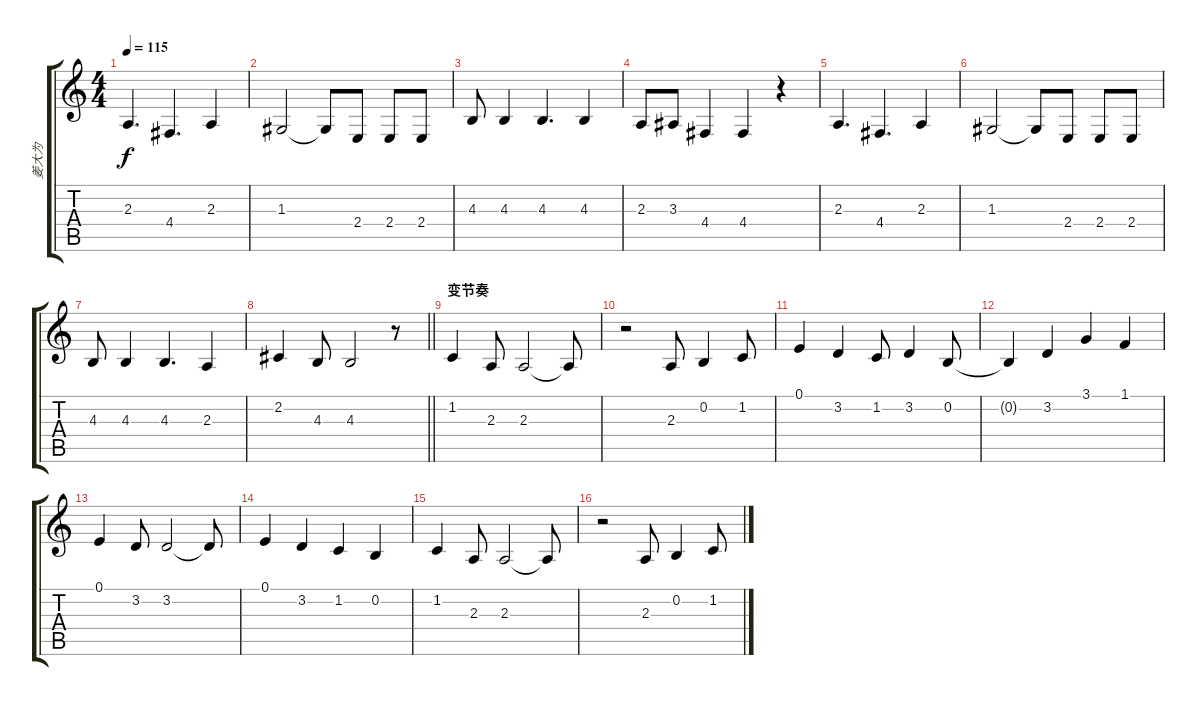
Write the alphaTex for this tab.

\track ("姜大为" "姜大为") {instrument choiraahs}
\staff {score tabs}
\tuning (E4 B3 G3 D3 A2 E2) {hide}
\ts (4 4)
\tempo 115
\clef g2
\ks c
2.3.4{d dy f} 4.4.4{d} 2.3.4 |
1.3.2 1.3{t}.8 2.4.8 2.4.8 2.4.8 |
4.3.8 4.3.4 4.3.4{d} 4.3.4 |
2.3.8 3.3.8 4.4.4 4.4.4 r.4 |
2.3.4{d} 4.4.4{d} 2.3.4 |
1.3.2 1.3{t}.8 2.4.8 2.4.8 2.4.8 |
4.3.8 4.3.4 4.3.4{d} 2.3.4 |
\barLineRight lightlight
2.2.4 4.3.8 4.3.2 r.8 |
\section ("" "变节奏")
1.2.4 2.3.8 2.3.2 2.3{t}.8 |
r.2 2.3.8 0.2.4 1.2.8 |
0.1.4 3.2.4 1.2.8 3.2.4 0.2.8 |
0.2{t}.4 3.2.4 3.1.4 1.1.4 |
0.1.4 3.2.8 3.2.2 3.2{t}.8 |
0.1.4 3.2.4 1.2.4 0.2.4 |
1.2.4 2.3.8 2.3.2 2.3{t}.8 |
r.2 2.3.8 0.2.4 1.2.8
